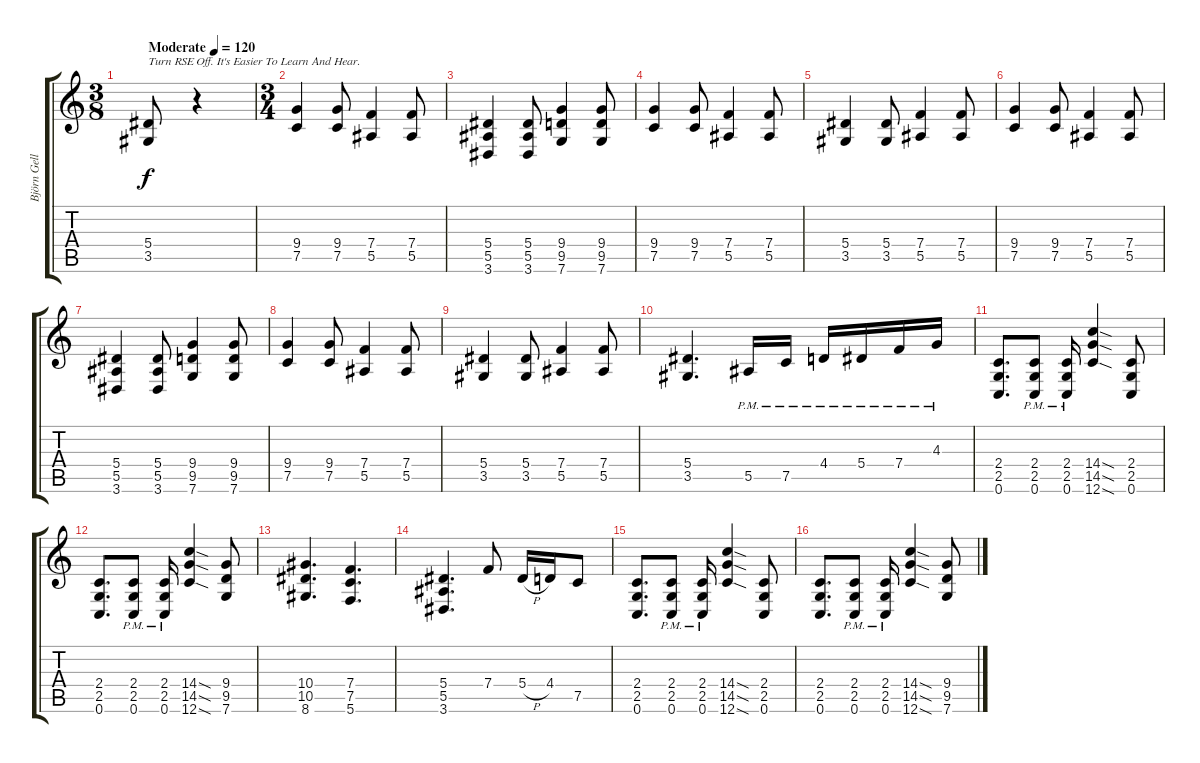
\track ("Björn Gellotte" "Björn Gell") {instrument distortionguitar}
\staff {score tabs}
\tuning (C4 G3 Eb3 Bb2 F2 C2) {hide}
\ts (3 8)
\tempo (120 "Moderate")
\clef g2
\ks c
(5.4 3.5).8{txt "Turn RSE Off. It's Easier To Learn And Hear." dy f balance 8 instrument distortionguitar} r.4 |
\ts (3 4)
(9.4 7.5).4 (9.4 7.5).8 (7.4 5.5).4 (7.4 5.5).8 |
(5.4 5.5 3.6).4 (5.4 5.5 3.6).8 (9.4 9.5 7.6).4 (9.4 9.5 7.6).8 |
(9.4 7.5).4 (9.4 7.5).8 (7.4 5.5).4 (7.4 5.5).8 |
(5.4 3.5).4 (5.4 3.5).8 (7.4 5.5).4 (7.4 5.5).8 |
(9.4 7.5).4 (9.4 7.5).8 (7.4 5.5).4 (7.4 5.5).8 |
(5.4 5.5 3.6).4 (5.4 5.5 3.6).8 (9.4 9.5 7.6).4 (9.4 9.5 7.6).8 |
(9.4 7.5).4 (9.4 7.5).8 (7.4 5.5).4 (7.4 5.5).8 |
(5.4 3.5).4 (5.4 3.5).8 (7.4 5.5).4 (7.4 5.5).8 |
(5.4 3.5).4{d} 5.5{pm}.16 7.5{pm}.16 4.4{pm}.16 5.4{pm}.16 7.4{pm}.16 4.3{pm}.16 |
(2.4 2.5 0.6).8{d balance 12} (2.4{pm} 2.5{pm} 0.6{pm}).8 (2.4{pm} 2.5{pm} 0.6{pm}).16 (14.4{sod} 14.5{sod} 12.6{sod}).4 (2.4 2.5 0.6).8 |
(2.4 2.5 0.6).8{d} (2.4{pm} 2.5{pm} 0.6{pm}).8 (2.4{pm} 2.5{pm} 0.6{pm}).16 (14.4{sod} 14.5{sod} 12.6{sod}).4 (9.4 9.5 7.6).8 |
(10.4 10.5 8.6).4{d} (7.4 7.5 5.6).4{d} |
(5.4 5.5 3.6).4{d} 7.4.8 5.4{h}.16 4.4.16 7.5.8 |
(2.4 2.5 0.6).8{d} (2.4{pm} 2.5{pm} 0.6{pm}).8 (2.4{pm} 2.5{pm} 0.6{pm}).16 (14.4{sod} 14.5{sod} 12.6{sod}).4 (2.4 2.5 0.6).8 |
(2.4 2.5 0.6).8{d} (2.4{pm} 2.5{pm} 0.6{pm}).8 (2.4{pm} 2.5{pm} 0.6{pm}).16 (14.4{sod} 14.5{sod} 12.6{sod}).4 (9.4 9.5 7.6).8
